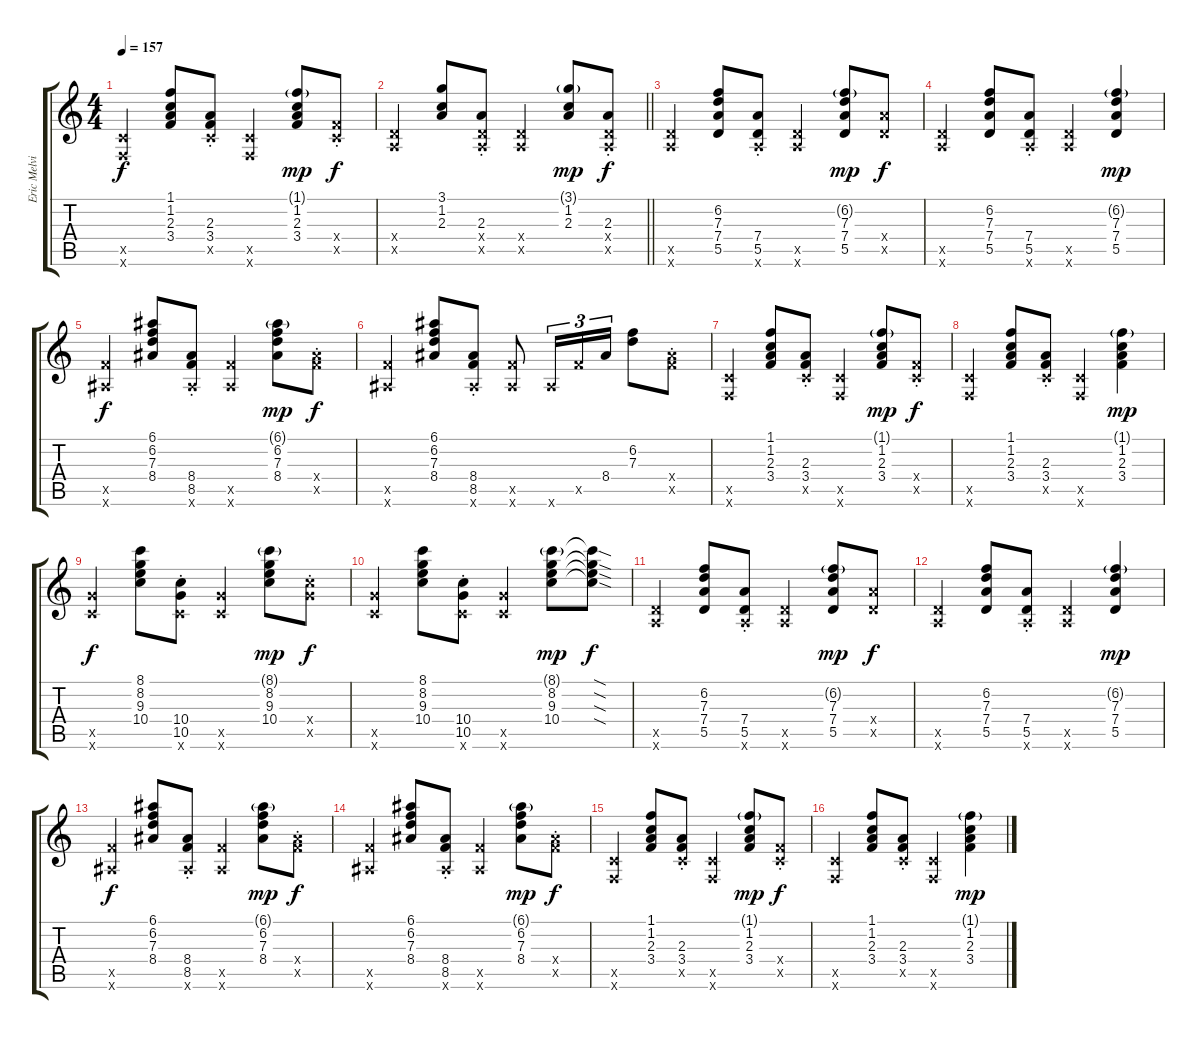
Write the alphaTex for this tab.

\track ("Eric Melvin" "Eric Melvi") {instrument electricguitarjazz}
\staff {score tabs}
\tuning (E4 B3 G3 D3 A2 E2) {hide}
\ts (4 4)
\tempo 157
\clef g2
\ks c
(3.5{x} 1.6{x}).4{dy f} (1.1 1.2 2.3 3.4).8 (2.3{st} 3.4{st} 3.5{x}).8 (3.5{x} 1.6{x}).4 (1.1{g} 1.2 2.3 3.4).8{dy mp} (3.4{st x} 3.5{x}).8{dy f} |
\barLineRight lightlight
(0.4{x} 0.5{x}).4 (3.1 1.2 2.3).8 (2.3{st} 0.4{st x} 0.5{x}).8 (0.4{x} 0.5{x}).4 (3.1{g} 1.2 2.3).8{dy mp} (2.3{st} 0.4{st x} 0.5{x}).8{dy f} |
\section ("" "")
(5.5{x} 5.6{x}).4 (6.2 7.3 7.4 5.5).8 (7.4{st} 5.5{st} 5.6{x}).8 (5.5{x} 5.6{x}).4 (6.2{g} 7.3 7.4 5.5).8{dy mp} (7.4{x} 5.5{x}).8{dy f} |
(5.5{x} 5.6{x}).4 (6.2 7.3 7.4 5.5).8 (7.4{st} 5.5{st} 5.6{x}).8 (5.5{x} 5.6{x}).4 (6.2{g} 7.3 7.4 5.5).4{dy mp} |
(8.5{x} 6.6{x}).4{dy f} (6.1 6.2 7.3 8.4).8 (8.4{st} 8.5{st} 6.6{x}).8 (8.5{x} 6.6{x}).4 (6.1{g} 6.2 7.3 8.4).8{dy mp} (8.4{st x} 8.5{x}).8{dy f} |
(8.5{x} 6.6{x}).4 (6.1 6.2 7.3 8.4).8 (8.4{st} 8.5{st} 6.6{x}).8 (8.5{x} 6.6{x}).8 6.6{x}.16{tu (3 2)} 8.5{x}.16{tu (3 2)} 8.4.16{tu (3 2)} (6.2 7.3).8 (8.4{st x} 8.5{x}).8 |
(3.5{x} 1.6{x}).4 (1.1 1.2 2.3 3.4).8 (2.3{st} 3.4{st} 3.5{x}).8 (3.5{x} 1.6{x}).4 (1.1{g} 1.2 2.3 3.4).8{dy mp} (3.4{st x} 3.5{x}).8{dy f} |
(3.5{x} 1.6{x}).4 (1.1 1.2 2.3 3.4).8 (2.3{st} 3.4{st} 3.5{x}).8 (3.5{x} 1.6{x}).4 (1.1{g} 1.2 2.3 3.4).4{dy mp} |
(10.5{x} 8.6{x}).4{dy f} (8.1 8.2 9.3 10.4).8 (10.4{st} 10.5{st} 8.6{x}).8 (10.5{x} 8.6{x}).4 (8.1{g} 8.2 9.3 10.4).8{dy mp} (10.4{st x} 10.5{st x}).8{dy f} |
(10.5{x} 8.6{x}).4 (8.1 8.2 9.3 10.4).8 (10.4{st} 10.5{st} 8.6{x}).8 (10.5{x} 8.6{x}).4 (8.1{g} 8.2 9.3 10.4).8{dy mp} (8.1{sod t} 8.2{sod t} 9.3{sod t} 10.4{sod t}).8{dy f} |
(5.5{x} 5.6{x}).4 (6.2 7.3 7.4 5.5).8 (7.4{st} 5.5{st} 5.6{x}).8 (5.5{x} 5.6{x}).4 (6.2{g} 7.3 7.4 5.5).8{dy mp} (7.4{x} 5.5{x}).8{dy f} |
(5.5{x} 5.6{x}).4 (6.2 7.3 7.4 5.5).8 (7.4{st} 5.5{st} 5.6{x}).8 (5.5{x} 5.6{x}).4 (6.2{g} 7.3 7.4 5.5).4{dy mp} |
(8.5{x} 6.6{x}).4{dy f} (6.1 6.2 7.3 8.4).8 (8.4{st} 8.5{st} 6.6{x}).8 (8.5{x} 6.6{x}).4 (6.1{g} 6.2 7.3 8.4).8{dy mp} (8.4{st x} 8.5{x}).8{dy f} |
(8.5{x} 6.6{x}).4 (6.1 6.2 7.3 8.4).8 (8.4{st} 8.5{st} 6.6{x}).8 (8.5{x} 6.6{x}).4 (6.1{g} 6.2 7.3 8.4).8{dy mp} (8.4{st x} 8.5{x}).8{dy f} |
(3.5{x} 1.6{x}).4 (1.1 1.2 2.3 3.4).8 (2.3{st} 3.4{st} 3.5{x}).8 (3.5{x} 1.6{x}).4 (1.1{g} 1.2 2.3 3.4).8{dy mp} (3.4{st x} 3.5{x}).8{dy f} |
(3.5{x} 1.6{x}).4 (1.1 1.2 2.3 3.4).8 (2.3{st} 3.4{st} 3.5{x}).8 (3.5{x} 1.6{x}).4 (1.1{g} 1.2 2.3 3.4).4{dy mp}
